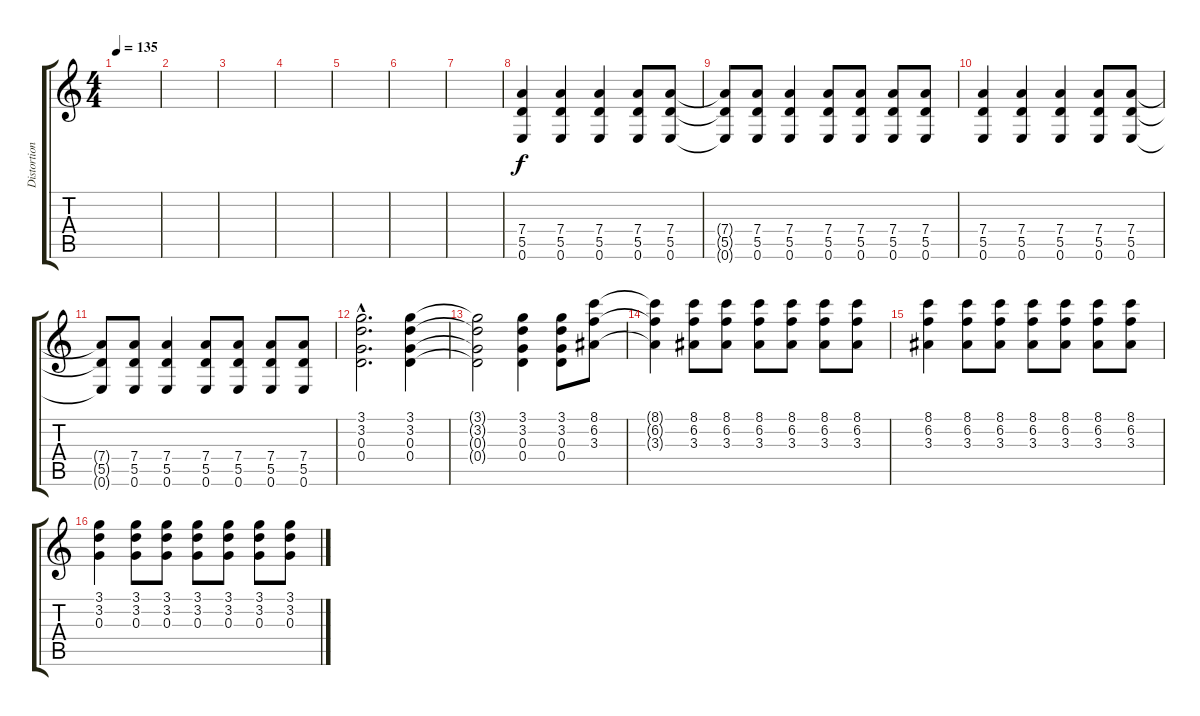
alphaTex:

\track ("Distortion Lead/Rhytm" "Distortion") {instrument distortionguitar}
\staff {score tabs}
\tuning (E4 B3 G3 D3 A2 E2) {hide}
\ts (4 4)
\tempo 135
\clef g2
\ks c
|
|
|
|
|
|
|
(7.4 5.5 0.6).4 (7.4 5.5 0.6).4 (7.4 5.5 0.6).4 (7.4 5.5 0.6).8 (7.4 5.5 0.6).8 |
(7.4{t} 5.5{t} 0.6{t}).8 (7.4 5.5 0.6).8 (7.4 5.5 0.6).4 (7.4 5.5 0.6).8 (7.4 5.5 0.6).8 (7.4 5.5 0.6).8 (7.4 5.5 0.6).8 |
(7.4 5.5 0.6).4 (7.4 5.5 0.6).4 (7.4 5.5 0.6).4 (7.4 5.5 0.6).8 (7.4 5.5 0.6).8 |
(7.4{t} 5.5{t} 0.6{t}).8 (7.4 5.5 0.6).8 (7.4 5.5 0.6).4 (7.4 5.5 0.6).8 (7.4 5.5 0.6).8 (7.4 5.5 0.6).8 (7.4 5.5 0.6).8 |
(3.1{hac} 3.2{hac} 0.3{hac} 0.4{hac}).2{d} (3.1 3.2 0.3 0.4).4 |
(3.1{t} 3.2{t} 0.3{t} 0.4{t}).2 (3.1 3.2 0.3 0.4).4 (3.1 3.2 0.3 0.4).8 (8.1 6.2 3.3).8 |
(8.1{t} 6.2{t} 3.3{t}).4 (8.1 6.2 3.3).8 (8.1 6.2 3.3).8 (8.1 6.2 3.3).8 (8.1 6.2 3.3).8 (8.1 6.2 3.3).8 (8.1 6.2 3.3).8 |
(8.1 6.2 3.3).4 (8.1 6.2 3.3).8 (8.1 6.2 3.3).8 (8.1 6.2 3.3).8 (8.1 6.2 3.3).8 (8.1 6.2 3.3).8 (8.1 6.2 3.3).8 |
(3.1 3.2 0.3).4 (3.1 3.2 0.3).8 (3.1 3.2 0.3).8 (3.1 3.2 0.3).8 (3.1 3.2 0.3).8 (3.1 3.2 0.3).8 (3.1 3.2 0.3).8
